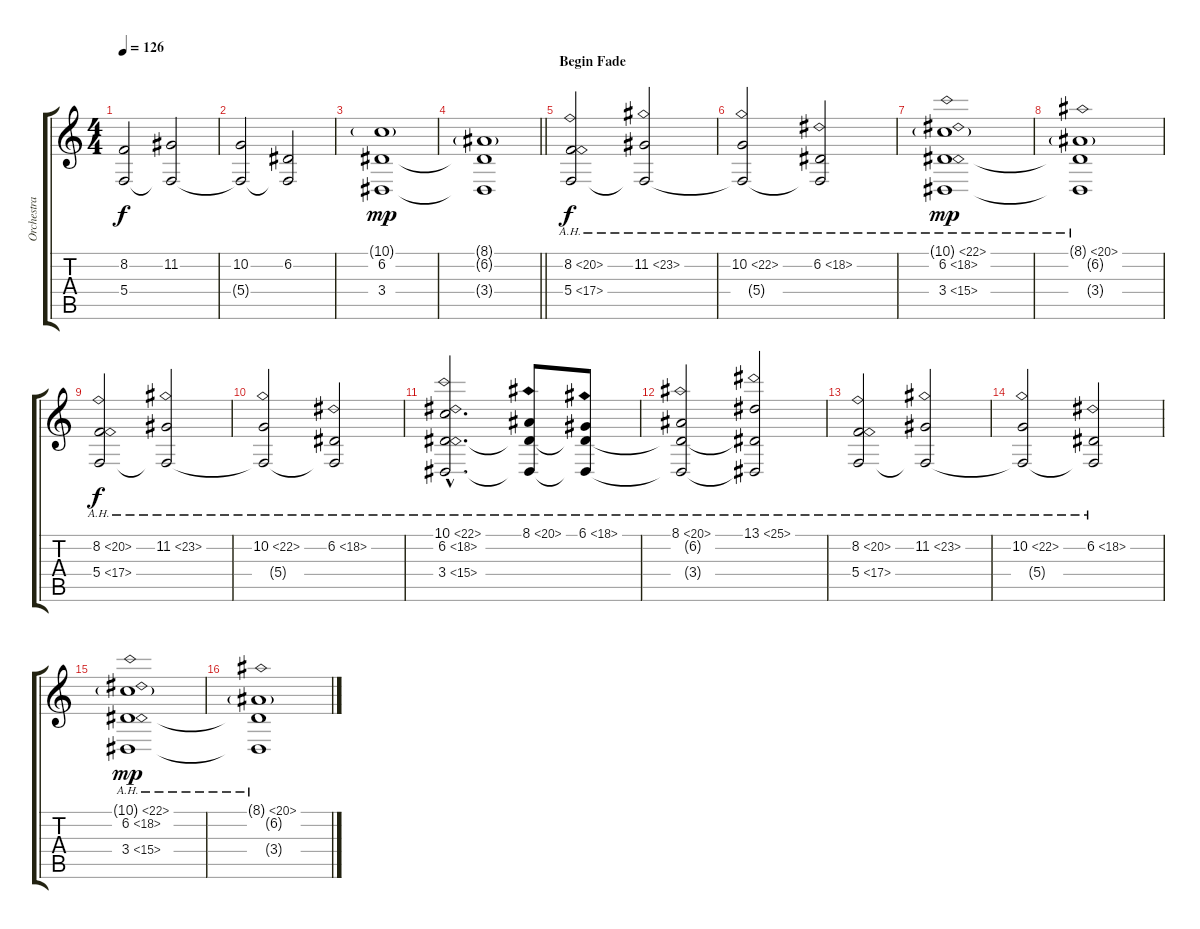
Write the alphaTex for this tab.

\track ("Orchestra" "Orchestra") {instrument stringensemble1}
\staff {score tabs}
\tuning (D4 A3 F3 C3 G2 C2) {hide}
\ts (4 4)
\tempo 126
\clef g2
\ks c
(8.2 5.4).2{dy f} (11.2 5.4{t}).2 |
(10.2 5.4{t}).2 (6.2 5.4{t}).2 |
(10.1{g} 6.2 3.4).1{dy mp} |
\barLineRight lightlight
(8.1{g} 6.2{t} 3.4{t}).1 |
\section ("" "Begin Fade")
(8.2{ah 12} 5.4{ah 12}).2{dy f volume 4} (11.2{ah 12} 5.4{t}).2 |
(10.2{ah 12} 5.4{t}).2 (6.2{ah 12} 5.4{t}).2 |
(10.1{ah 12 g} 6.2{ah 12} 3.4{ah 12}).1{dy mp} |
(8.1{ah 12 g} 6.2{t} 3.4{t}).1 |
(8.2{ah 12} 5.4{ah 12}).2{dy f} (11.2{ah 12} 5.4{t}).2 |
(10.2{ah 12} 5.4{t}).2 (6.2{ah 12} 5.4{t}).2 |
(10.1{ah 12 hac} 6.2{ah 12 hac} 3.4{ah 12 hac}).2{d} (8.1{ah 12} 6.2{t} 3.4{t}).8 (6.1{ah 12} 6.2{t} 3.4{t}).8 |
(8.1{ah 12} 6.2{t} 3.4{t}).2 (13.1{ah 12} 6.2{t} 3.4{t}).2 |
(8.2{ah 12} 5.4{ah 12}).2{volume 0} (11.2{ah 12} 5.4{t}).2 |
(10.2{ah 12} 5.4{t}).2 (6.2{ah 12} 5.4{t}).2 |
(10.1{ah 12 g} 6.2{ah 12} 3.4{ah 12}).1{dy mp} |
(8.1{ah 12 g} 6.2{t} 3.4{t}).1
